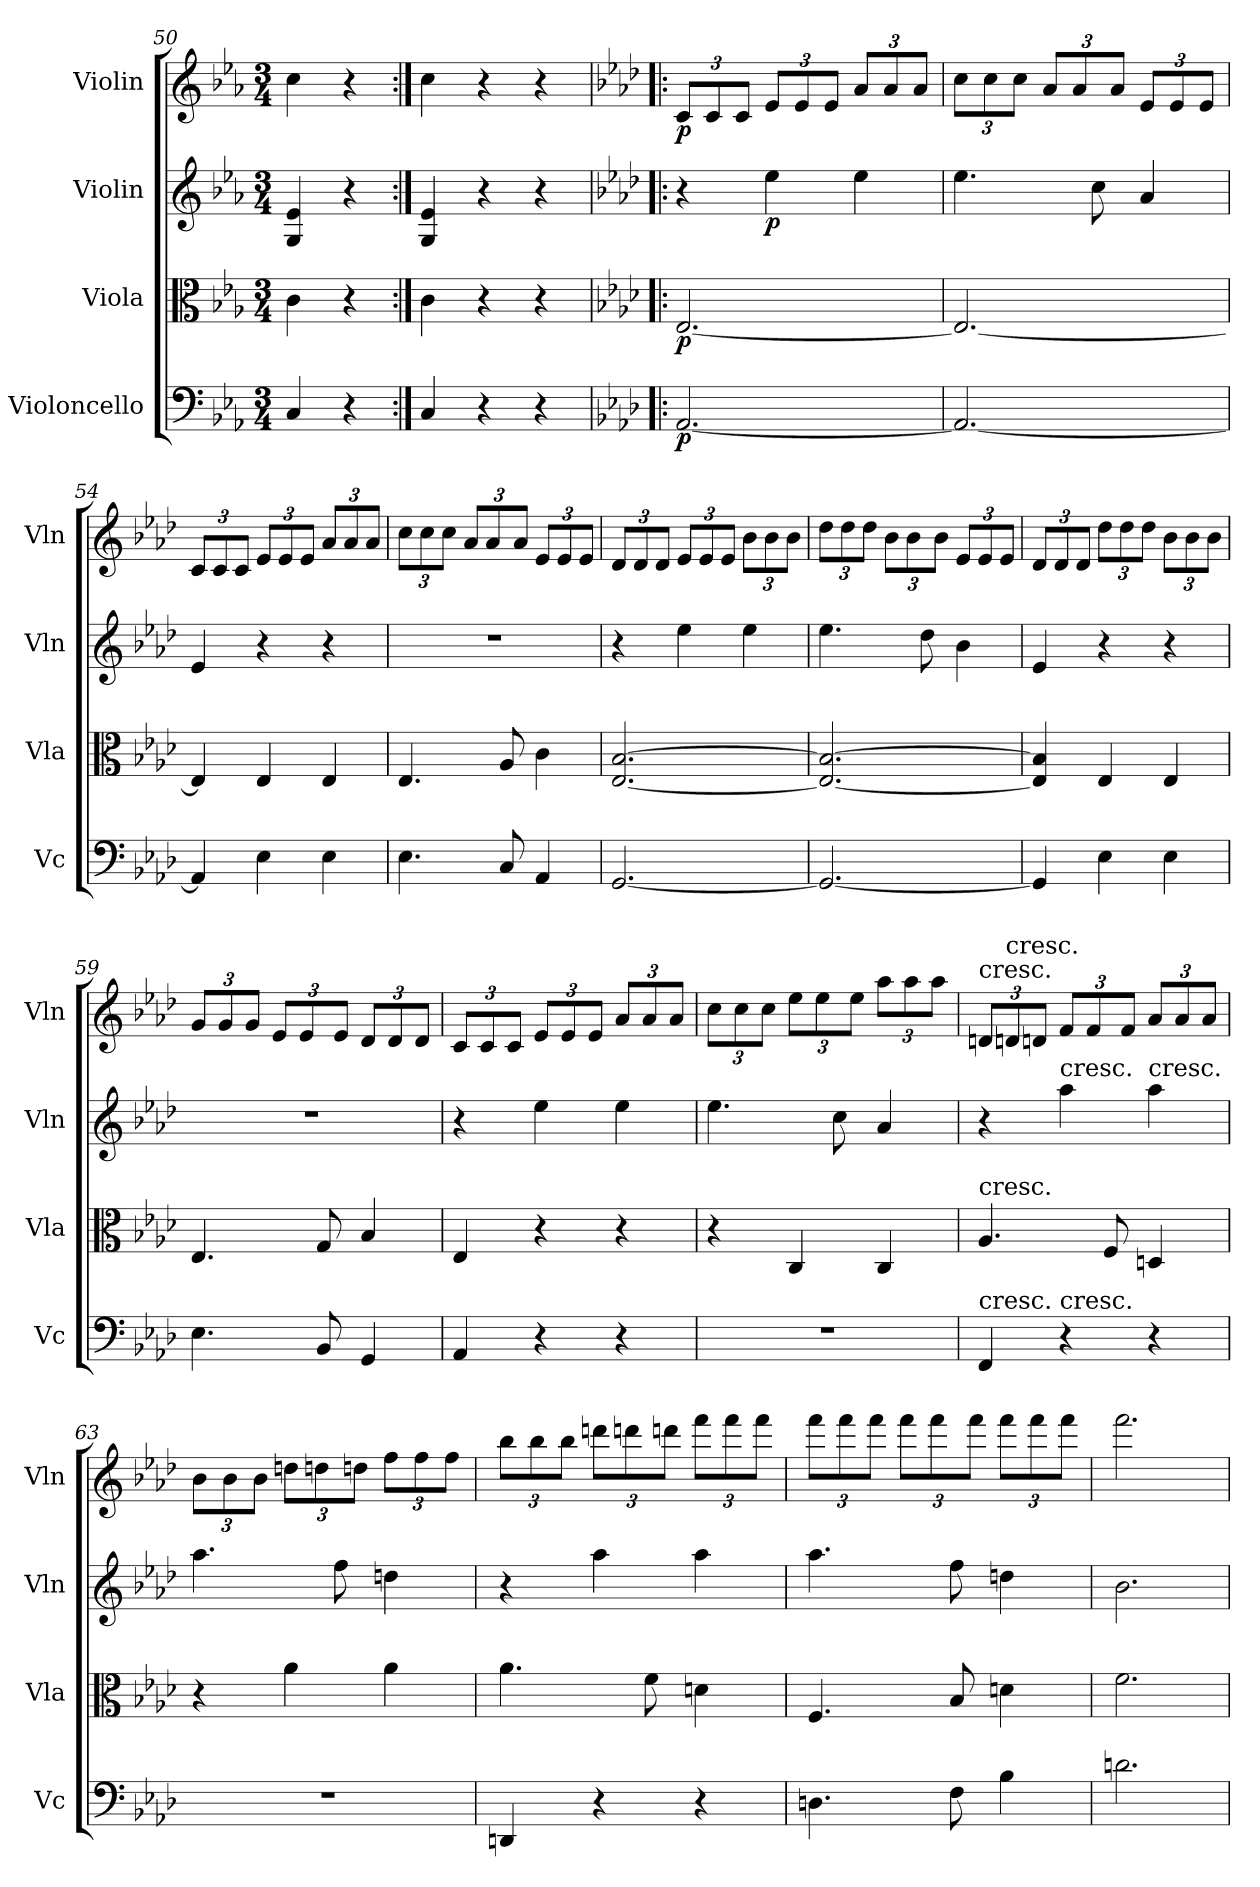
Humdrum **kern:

**kern	**dynam	**kern	**dynam	**kern	**dynam	**kern	**dynam
*part4	*part4	*part3	*part3	*part2	*part2	*part1	*part1
*staff4	*staff4	*staff3	*staff3	*staff2	*staff2	*staff1	*staff1
*I"Violoncello	*	*I"Viola	*	*I"Violin	*	*I"Violin	*
*I'Vc	*	*I'Vla	*	*I'Vln	*	*I'Vln	*
*clefF4	*	*clefC3	*	*clefG2	*	*clefG2	*
*k[b-e-a-]	*	*k[b-e-a-]	*	*k[b-e-a-]	*	*k[b-e-a-]	*
*M3/4	*	*M3/4	*	*M3/4	*	*M3/4	*
=50	=50	=50	=50	=50	=50	=50	=50
4C/	.	4c\	.	4G/ 4e-/	.	4cc\	.
4r	.	4r	.	4r	.	4r	.
=51:|!	=51:|!	=51:|!	=51:|!	=51:|!	=51:|!	=51:|!	=51:|!
4C/	.	4c\	.	4G/ 4e-/	.	4cc\	.
4r	.	4r	.	4r	.	4r	.
4r	.	4r	.	4r	.	4r	.
=52!|:	=52!|:	=52!|:	=52!|:	=52!|:	=52!|:	=52!|:	=52!|:
*k[b-e-a-d-]	*	*k[b-e-a-d-]	*	*k[b-e-a-d-]	*	*k[b-e-a-d-]	*
[2.AA-/	p	[2.E-/	p	4r	.	12c/L	p
.	.	.	.	.	.	12c/	.
.	.	.	.	.	.	12c/J	.
.	.	.	.	4ee-\	p	12e-/L	.
.	.	.	.	.	.	12e-/	.
.	.	.	.	.	.	12e-/J	.
.	.	.	.	4ee-\	.	12a-/L	.
.	.	.	.	.	.	12a-/	.
.	.	.	.	.	.	12a-/J	.
=53	=53	=53	=53	=53	=53	=53	=53
2.AA-/_	.	2.E-/_	.	4.ee-\	.	12cc\L	.
.	.	.	.	.	.	12cc\	.
.	.	.	.	.	.	12cc\J	.
.	.	.	.	.	.	12a-/L	.
.	.	.	.	.	.	12a-/	.
.	.	.	.	8cc\	.	.	.
.	.	.	.	.	.	12a-/J	.
.	.	.	.	4a-/	.	12e-/L	.
.	.	.	.	.	.	12e-/	.
.	.	.	.	.	.	12e-/J	.
=54	=54	=54	=54	=54	=54	=54	=54
4AA-/]	.	4E-/]	.	4e-/	.	12c/L	.
.	.	.	.	.	.	12c/	.
.	.	.	.	.	.	12c/J	.
4E-\	.	4E-/	.	4r	.	12e-/L	.
.	.	.	.	.	.	12e-/	.
.	.	.	.	.	.	12e-/J	.
4E-\	.	4E-/	.	4r	.	12a-/L	.
.	.	.	.	.	.	12a-/	.
.	.	.	.	.	.	12a-/J	.
=55	=55	=55	=55	=55	=55	=55	=55
4.E-\	.	4.E-/	.	2.r	.	12cc\L	.
.	.	.	.	.	.	12cc\	.
.	.	.	.	.	.	12cc\J	.
.	.	.	.	.	.	12a-/L	.
.	.	.	.	.	.	12a-/	.
8C/	.	8A-/	.	.	.	.	.
.	.	.	.	.	.	12a-/J	.
4AA-/	.	4c\	.	.	.	12e-/L	.
.	.	.	.	.	.	12e-/	.
.	.	.	.	.	.	12e-/J	.
=56	=56	=56	=56	=56	=56	=56	=56
[2.GG/	.	[2.E-/ [2.B-/	.	4r	.	12d-/L	.
.	.	.	.	.	.	12d-/	.
.	.	.	.	.	.	12d-/J	.
.	.	.	.	4ee-\	.	12e-/L	.
.	.	.	.	.	.	12e-/	.
.	.	.	.	.	.	12e-/J	.
.	.	.	.	4ee-\	.	12b-\L	.
.	.	.	.	.	.	12b-\	.
.	.	.	.	.	.	12b-\J	.
=57	=57	=57	=57	=57	=57	=57	=57
2.GG/_	.	2.E-_/ 2.B-_/	.	4.ee-\	.	12dd-\L	.
.	.	.	.	.	.	12dd-\	.
.	.	.	.	.	.	12dd-\J	.
.	.	.	.	.	.	12b-\L	.
.	.	.	.	.	.	12b-\	.
.	.	.	.	8dd-\	.	.	.
.	.	.	.	.	.	12b-\J	.
.	.	.	.	4b-\	.	12e-/L	.
.	.	.	.	.	.	12e-/	.
.	.	.	.	.	.	12e-/J	.
=58	=58	=58	=58	=58	=58	=58	=58
4GG/]	.	4E-]/ 4B-]/	.	4e-/	.	12d-/L	.
.	.	.	.	.	.	12d-/	.
.	.	.	.	.	.	12d-/J	.
4E-\	.	4E-/	.	4r	.	12dd-\L	.
.	.	.	.	.	.	12dd-\	.
.	.	.	.	.	.	12dd-\J	.
4E-\	.	4E-/	.	4r	.	12b-\L	.
.	.	.	.	.	.	12b-\	.
.	.	.	.	.	.	12b-\J	.
=59	=59	=59	=59	=59	=59	=59	=59
4.E-\	.	4.E-/	.	2.r	.	12g/L	.
.	.	.	.	.	.	12g/	.
.	.	.	.	.	.	12g/J	.
.	.	.	.	.	.	12e-/L	.
.	.	.	.	.	.	12e-/	.
8BB-/	.	8G/	.	.	.	.	.
.	.	.	.	.	.	12e-/J	.
4GG/	.	4B-/	.	.	.	12d-/L	.
.	.	.	.	.	.	12d-/	.
.	.	.	.	.	.	12d-/J	.
=60	=60	=60	=60	=60	=60	=60	=60
4AA-/	.	4E-/	.	4r	.	12c/L	.
.	.	.	.	.	.	12c/	.
.	.	.	.	.	.	12c/J	.
4r	.	4r	.	4ee-\	.	12e-/L	.
.	.	.	.	.	.	12e-/	.
.	.	.	.	.	.	12e-/J	.
4r	.	4r	.	4ee-\	.	12a-/L	.
.	.	.	.	.	.	12a-/	.
.	.	.	.	.	.	12a-/J	.
=61	=61	=61	=61	=61	=61	=61	=61
2.r	.	4r	.	4.ee-\	.	12cc\L	.
.	.	.	.	.	.	12cc\	.
.	.	.	.	.	.	12cc\J	.
.	.	4C/	.	.	.	12ee-\L	.
.	.	.	.	.	.	12ee-\	.
.	.	.	.	8cc\	.	.	.
.	.	.	.	.	.	12ee-\J	.
.	.	4C/	.	4a-/	.	12aa-\L	.
.	.	.	.	.	.	12aa-\	.
.	.	.	.	.	.	12aa-\J	.
=62	=62	=62	=62	=62	=62	=62	=62
!	!	!	!	!	!	!LO:TX:t=cresc.	!
!	!	!LO:TX:t=cresc.	!	!	!	!	!
!LO:TX:t=cresc.	!	!	!	!	!	!	!
4FF/	.	4.A-/	.	4r	.	12dn/L	.
!	!	!	!	!	!	!LO:TX:t=cresc.	!
.	.	.	.	.	.	12dn/	.
.	.	.	.	.	.	12dn/J	.
!	!	!	!	!LO:TX:t=cresc.	!	!	!
!LO:TX:t=cresc.	!	!	!	!	!	!	!
4r	.	.	.	4aa-\	.	12f/L	.
.	.	.	.	.	.	12f/	.
.	.	8F/	.	.	.	.	.
.	.	.	.	.	.	12f/J	.
!	!	!	!	!LO:TX:t=cresc.	!	!	!
4r	.	4Dn/	.	4aa-\	.	12a-/L	.
.	.	.	.	.	.	12a-/	.
.	.	.	.	.	.	12a-/J	.
=63	=63	=63	=63	=63	=63	=63	=63
2.r	.	4r	.	4.aa-\	.	12b-\L	.
.	.	.	.	.	.	12b-\	.
.	.	.	.	.	.	12b-\J	.
.	.	4a-\	.	.	.	12ddn\L	.
.	.	.	.	.	.	12ddn\	.
.	.	.	.	8ff\	.	.	.
.	.	.	.	.	.	12ddn\J	.
.	.	4a-\	.	4ddn\	.	12ff\L	.
.	.	.	.	.	.	12ff\	.
.	.	.	.	.	.	12ff\J	.
=64	=64	=64	=64	=64	=64	=64	=64
4DDn/	.	4.a-\	.	4r	.	12bb-\L	.
.	.	.	.	.	.	12bb-\	.
.	.	.	.	.	.	12bb-\J	.
4r	.	.	.	4aa-\	.	12dddn\L	.
.	.	.	.	.	.	12dddn\	.
.	.	8f\	.	.	.	.	.
.	.	.	.	.	.	12dddn\J	.
4r	.	4dn\	.	4aa-\	.	12fff\L	.
.	.	.	.	.	.	12fff\	.
.	.	.	.	.	.	12fff\J	.
=65	=65	=65	=65	=65	=65	=65	=65
4.Dn\	.	4.F/	.	4.aa-\	.	12fff\L	.
.	.	.	.	.	.	12fff\	.
.	.	.	.	.	.	12fff\J	.
.	.	.	.	.	.	12fff\L	.
.	.	.	.	.	.	12fff\	.
8F\	.	8B-/	.	8ff\	.	.	.
.	.	.	.	.	.	12fff\J	.
4B-\	.	4dn\	.	4ddn\	.	12fff\L	.
.	.	.	.	.	.	12fff\	.
.	.	.	.	.	.	12fff\J	.
=66	=66	=66	=66	=66	=66	=66	=66
2.dn\	.	2.f\	.	2.b-\	.	2.fff\	.
=	=	=	=	=	=	=	=
*-	*-	*-	*-	*-	*-	*-	*-
